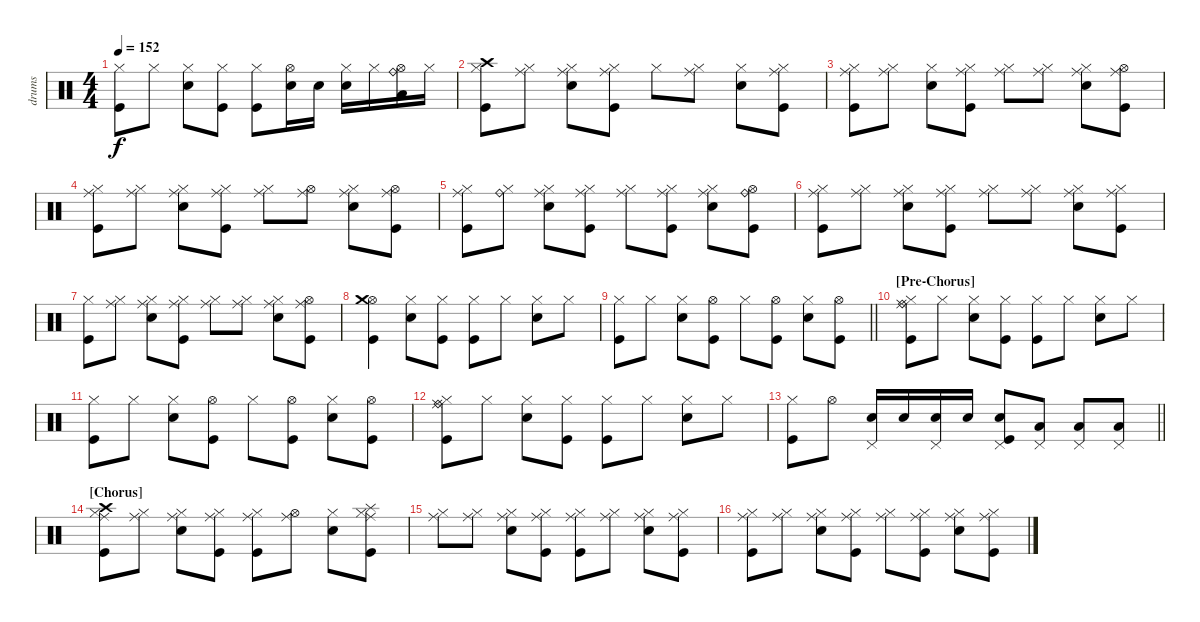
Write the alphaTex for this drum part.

\track ("drums" "drums") {instrument percussion}
\staff {score}
\articulation defaults
\ts (4 4)
\tempo 152
\clef neutral
\ks c
("Kick (hit)" "Hi-Hat (closed)").8{dy f} "Hi-Hat (closed)".8 ("Snare (hit) 2" "Hi-Hat (closed)").8 ("Kick (hit)" "Hi-Hat (closed)").8 ("Kick (hit)" "Hi-Hat (closed)").8 ("Snare (hit) 2" "Hi-Hat (open)").16 "Snare (hit) 2".16 ("Snare (hit) 2" "Hi-Hat (closed)").16 "Hi-Hat (closed)".16 ("Low Floor Tom (hit)" "Hi-Hat (open)" "Ride (bell)").16 "Hi-Hat (closed)".16 |
("Kick (hit)" "Hi-Hat (closed)" "Crash high (hit)").8 ("Hi-Hat (closed)" "Ride (middle)").8 ("Snare (hit) 2" "Hi-Hat (closed)" "Ride (middle)").8 ("Hi-Hat (closed)" "Ride (middle)" "Kick (hit)").8 "Hi-Hat (closed)".8 ("Hi-Hat (closed)" "Ride (middle)").8 ("Snare (hit) 2" "Hi-Hat (closed)").8 ("Kick (hit)" "Hi-Hat (closed)" "Ride (middle)").8 |
("Kick (hit)" "Hi-Hat (closed)" "Ride (middle)").8 ("Hi-Hat (closed)" "Ride (middle)").8 ("Snare (hit) 2" "Hi-Hat (closed)").8 ("Kick (hit)" "Hi-Hat (closed)" "Ride (middle)").8 ("Hi-Hat (closed)" "Ride (middle)").8 ("Hi-Hat (closed)" "Ride (middle)").8 ("Snare (hit) 2" "Hi-Hat (closed)" "Ride (middle)").8 ("Kick (hit)" "Hi-Hat (open)" "Ride (middle)").8 |
("Hi-Hat (closed)" "Ride (middle)" "Kick (hit)").8 ("Hi-Hat (closed)" "Ride (middle)").8 ("Hi-Hat (closed)" "Ride (middle)" "Snare (hit) 2").8 ("Kick (hit)" "Hi-Hat (closed)" "Ride (middle)").8 ("Hi-Hat (closed)" "Ride (middle)").8 ("Hi-Hat (open)" "Ride (middle)").8 ("Snare (hit) 2" "Hi-Hat (closed)" "Ride (middle)").8 ("Kick (hit)" "Hi-Hat (open)" "Ride (middle)").8 |
("Hi-Hat (closed)" "Ride (middle)" "Kick (hit)").8 ("Hi-Hat (closed)" "Ride (bell)").8 ("Hi-Hat (closed)" "Ride (middle)" "Snare (hit) 2").8 ("Ride (middle)" "Kick (hit)" "Hi-Hat (closed)").8 ("Hi-Hat (closed)" "Ride (middle)").8 ("Kick (hit)" "Hi-Hat (closed)" "Ride (middle)").8 ("Snare (hit) 2" "Hi-Hat (closed)" "Ride (middle)").8 ("Kick (hit)" "Hi-Hat (open)" "Ride (bell)").8 |
("Ride (middle)" "Kick (hit)" "Hi-Hat (closed)").8 ("Hi-Hat (closed)" "Ride (middle)").8 ("Hi-Hat (closed)" "Ride (middle)" "Snare (hit) 2").8 ("Kick (hit)" "Hi-Hat (closed)" "Ride (middle)").8 ("Hi-Hat (closed)" "Ride (middle)").8 ("Hi-Hat (closed)" "Ride (middle)").8 ("Ride (middle)" "Snare (hit) 2" "Hi-Hat (closed)").8 ("Hi-Hat (closed)" "Ride (middle)" "Kick (hit)").8 |
("Kick (hit)" "Hi-Hat (closed)").8 ("Hi-Hat (closed)" "Ride (middle)").8 ("Snare (hit) 2" "Hi-Hat (closed)" "Ride (middle)").8 ("Ride (middle)" "Kick (hit)" "Hi-Hat (closed)").8 ("Hi-Hat (closed)" "Ride (middle)").8 ("Hi-Hat (closed)" "Ride (middle)").8 ("Snare (hit) 2" "Hi-Hat (closed)" "Ride (middle)").8 ("Hi-Hat (open)" "Ride (middle)" "Kick (hit)").8 |
("Kick (hit)" "Hi-Hat (open)" "Crash medium (hit)").4 ("Snare (hit) 2" "Hi-Hat (closed)").8 ("Kick (hit)" "Hi-Hat (closed)").8 ("Kick (hit)" "Hi-Hat (closed)").8 "Hi-Hat (closed)".8 ("Snare (hit) 2" "Hi-Hat (closed)").8 "Hi-Hat (closed)".8 |
\barLineRight lightlight
("Kick (hit)" "Hi-Hat (closed)").8 "Hi-Hat (closed)".8 ("Snare (hit) 2" "Hi-Hat (closed)").8 ("Kick (hit)" "Hi-Hat (open)").8 "Hi-Hat (closed)".8 ("Kick (hit)" "Hi-Hat (open)").8 ("Snare (hit) 2" "Hi-Hat (closed)").8 ("Kick (hit)" "Hi-Hat (open)").8 |
\section ("" "[Pre-Chorus]")
("Kick (hit)" "Hi-Hat (closed)" "Ride (middle)" "Ride (bell)").8 "Hi-Hat (closed)".8 ("Snare (hit) 2" "Hi-Hat (closed)").8 ("Kick (hit)" "Hi-Hat (closed)").8 ("Kick (hit)" "Hi-Hat (closed)").8 "Hi-Hat (closed)".8 ("Snare (hit) 2" "Hi-Hat (closed)").8 "Hi-Hat (closed)".8 |
("Kick (hit)" "Hi-Hat (closed)").8 "Hi-Hat (closed)".8 ("Snare (hit) 2" "Hi-Hat (closed)").8 ("Kick (hit)" "Hi-Hat (open)").8 "Hi-Hat (closed)".8 ("Kick (hit)" "Hi-Hat (open)").8 ("Snare (hit) 2" "Hi-Hat (closed)").8 ("Kick (hit)" "Hi-Hat (open)").8 |
("Kick (hit)" "Hi-Hat (closed)" "Ride (middle)" "Ride (bell)").8 "Hi-Hat (closed)".8 ("Snare (hit) 2" "Hi-Hat (closed)").8 ("Kick (hit)" "Hi-Hat (closed)").8 ("Kick (hit)" "Hi-Hat (closed)").8 "Hi-Hat (closed)".8 ("Snare (hit) 2" "Hi-Hat (closed)").8 "Hi-Hat (closed)".8 |
\barLineRight lightlight
("Kick (hit)" "Hi-Hat (closed)").8 "Hi-Hat (open)".8 ("Snare (hit) 2" "Pedal Hi-Hat (hit)").16 "Snare (hit) 2".16 ("Snare (hit) 2" "Pedal Hi-Hat (hit)").16 "Snare (hit) 2".16 ("Pedal Hi-Hat (hit)" "Kick (hit)" "Snare (hit) 2").8 ("Pedal Hi-Hat (hit)" "Low Tom (hit)").8 ("Low Floor Tom (hit)" "Pedal Hi-Hat (hit)").8 ("Low Floor Tom (hit)" "Pedal Hi-Hat (hit)").8 |
\section ("" "[Chorus]")
("Kick (hit)" "Hi-Hat (closed)" "Crash high (hit)" "Ride (middle)").8 ("Hi-Hat (closed)" "Ride (middle)").8 ("Ride (middle)" "Snare (hit) 2" "Hi-Hat (closed)").8 ("Kick (hit)" "Hi-Hat (closed)" "Ride (middle)").8 ("Kick (hit)" "Hi-Hat (closed)" "Ride (middle)").8 ("Hi-Hat (open)" "Ride (middle)").8 ("Snare (hit) 2" "Hi-Hat (closed)").8 ("Kick (hit)" "Hi-Hat (closed)" "Ride (middle)" "Splash (hit)").8 |
("Hi-Hat (closed)" "Ride (middle)").8 ("Hi-Hat (closed)" "Ride (middle)").8 ("Snare (hit) 2" "Hi-Hat (closed)" "Ride (middle)").8 ("Kick (hit)" "Hi-Hat (closed)" "Ride (middle)").8 ("Hi-Hat (closed)" "Ride (middle)" "Kick (hit)").8 ("Hi-Hat (closed)" "Ride (middle)").8 ("Snare (hit) 2" "Hi-Hat (closed)" "Ride (middle)").8 ("Kick (hit)" "Hi-Hat (closed)" "Ride (middle)").8 |
("Ride (middle)" "Kick (hit)" "Hi-Hat (closed)").8 ("Hi-Hat (closed)" "Ride (middle)").8 ("Ride (middle)" "Snare (hit) 2" "Hi-Hat (closed)").8 ("Hi-Hat (closed)" "Ride (middle)" "Kick (hit)").8 ("Hi-Hat (closed)" "Ride (middle)").8 ("Hi-Hat (closed)" "Ride (middle)" "Kick (hit)").8 ("Snare (hit) 2" "Hi-Hat (closed)" "Ride (middle)").8 ("Kick (hit)" "Hi-Hat (closed)" "Ride (middle)").8
